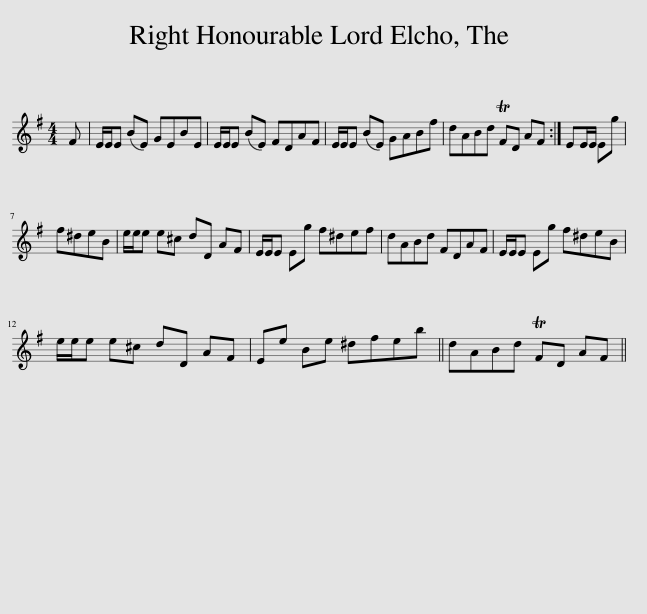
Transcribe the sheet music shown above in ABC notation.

X:1
L:1/8
M:4/4
I:linebreak $
K:Emin
V:1 treble
V:1
 F | E/E/E (BE) GEBE | E/E/E (BE) FDAF | E/E/E (BE) GABf | dABd TFD AF :| %5
 EE/E/ Eg |$ f^deB | e/e/e e^c dD AF | E/E/E Eg f^def | dABd FDAF | %10
 E/E/E Eg f^deB |$ e/e/e e^c dD AF | Ee Be ^dfeb || dABd TFD AF || %14
